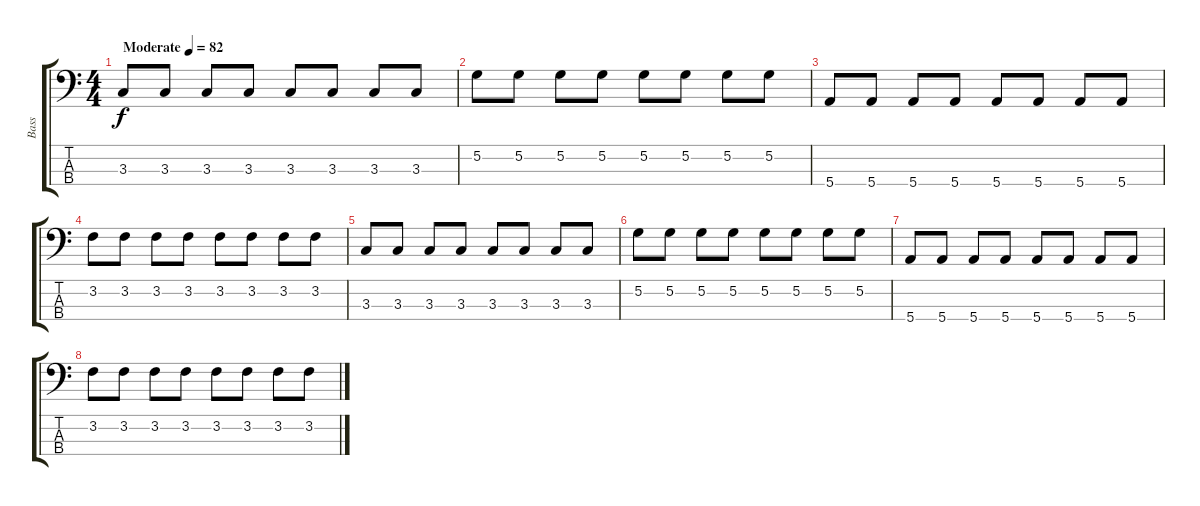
\track ("Bass" "Bass") {instrument electricbassfinger}
\staff {score tabs}
\tuning (G2 D2 A1 E1) {hide}
\ts (4 4)
\tempo (82 "Moderate")
\clef f4
\ks c
3.3.8{dy f instrument electricbassfinger} 3.3.8 3.3.8 3.3.8 3.3.8 3.3.8 3.3.8 3.3.8 |
5.2.8 5.2.8 5.2.8 5.2.8 5.2.8 5.2.8 5.2.8 5.2.8 |
5.4.8 5.4.8 5.4.8 5.4.8 5.4.8 5.4.8 5.4.8 5.4.8 |
3.2.8 3.2.8 3.2.8 3.2.8 3.2.8 3.2.8 3.2.8 3.2.8 |
3.3.8 3.3.8 3.3.8 3.3.8 3.3.8 3.3.8 3.3.8 3.3.8 |
5.2.8 5.2.8 5.2.8 5.2.8 5.2.8 5.2.8 5.2.8 5.2.8 |
5.4.8 5.4.8 5.4.8 5.4.8 5.4.8 5.4.8 5.4.8 5.4.8 |
3.2.8 3.2.8 3.2.8 3.2.8 3.2.8 3.2.8 3.2.8 3.2.8
